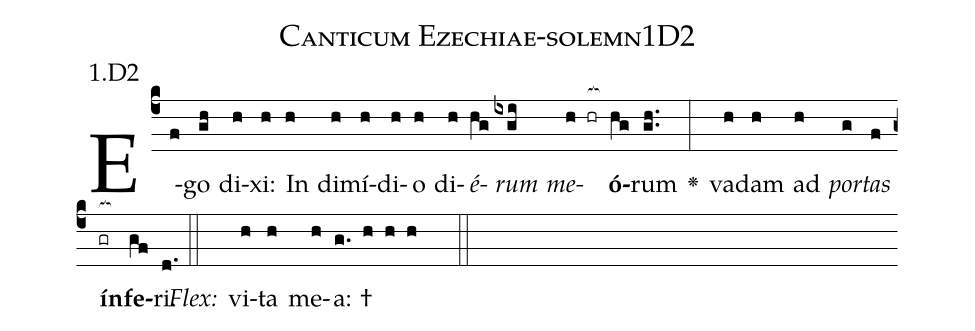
name: Canticum Ezechiae-solemn1D2;
annotation: 1.D2;
%%
(c4)E(f)go(gh) di(h)xi:(h) In(h) di(h)mí(h)di(h)o(h) di(h)<i>é</i>(hg)<i>rum</i>(ixgi) <i>me</i>(h hr[ocb:1{])<b>ó</b>(hg[ocb:0}])rum(gh..) <v>\greheightstar</v>(:) va(h)dam(h) ad(h) <i>por</i>(g)<i>tas</i>(f) <b>ín</b>(gr[ocb:1{])<b>fe</b>(gf[ocb:0}])ri.(d.) (::)
<i>Flex:</i>()  vi(h)ta(h) me(h)a: †(g. h h h  ::)

%E(h) u(h) o(g) u(f) a(gf) e.(d.) (::)
